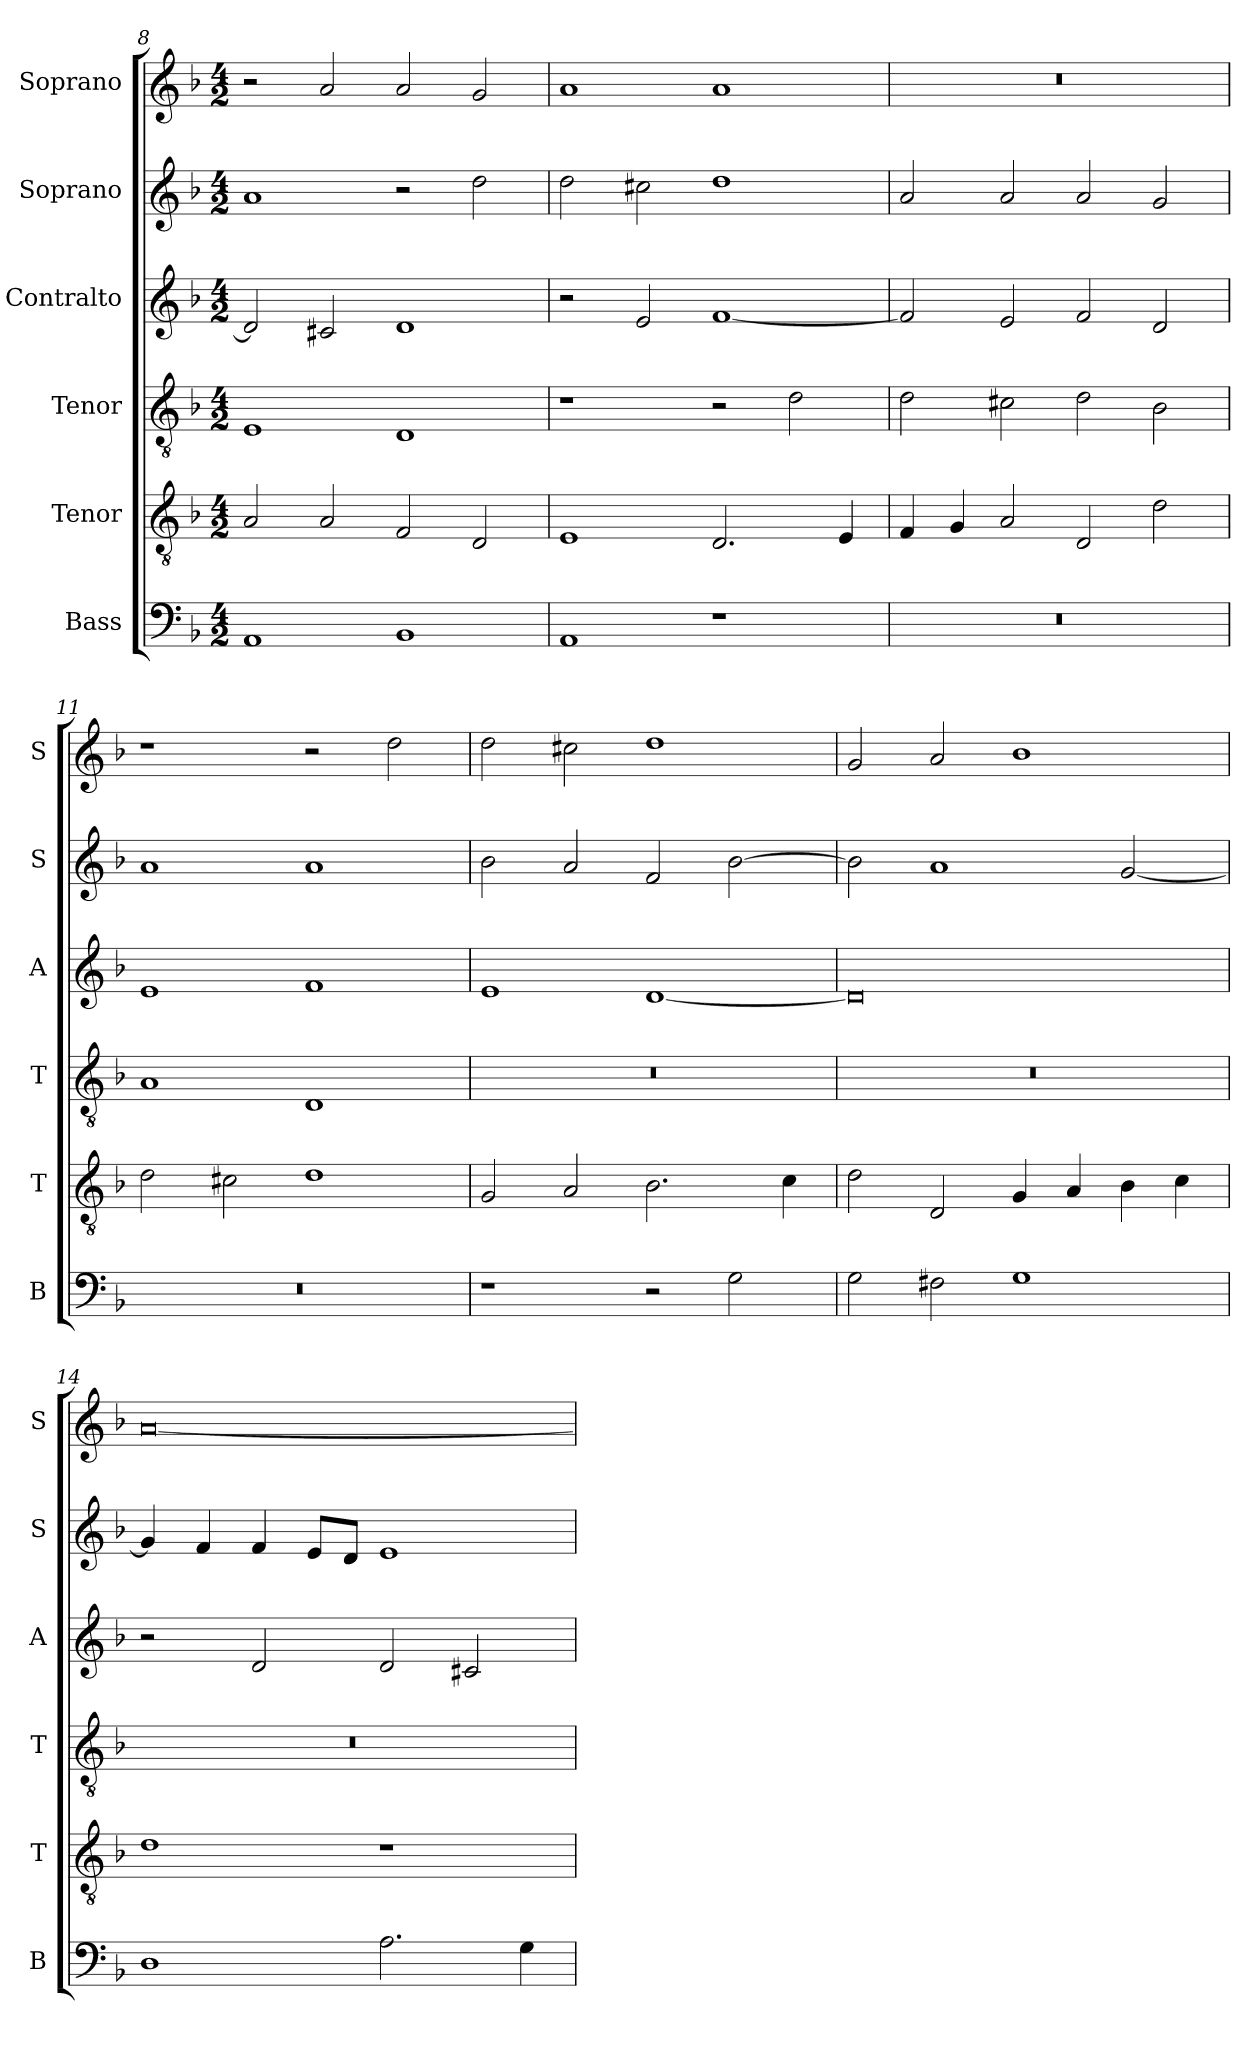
**kern	**kern	**kern	**kern	**kern	**kern
*part6	*part5	*part4	*part3	*part2	*part1
*staff6	*staff5	*staff4	*staff3	*staff2	*staff1
*I"Bass	*I"Tenor	*I"Tenor	*I"Contralto	*I"Soprano	*I"Soprano
*I'B	*I'T	*I'T	*I'A	*I'S	*I'S
*clefF4	*clefGv2	*clefGv2	*clefG2	*clefG2	*clefG2
*k[b-]	*k[b-]	*k[b-]	*k[b-]	*k[b-]	*k[b-]
*G:dor	*G:dor	*G:dor	*G:dor	*G:dor	*G:dor
*M4/2	*M4/2	*M4/2	*M4/2	*M4/2	*M4/2
=8	=8	=8	=8	=8	=8
1AA	2A	1E	2d]	1a	2r
.	2A	.	2c#X	.	2a
1BB-	2F	1D	1d	2r	2a
.	2D	.	.	2dd	2g
=9	=9	=9	=9	=9	=9
1AA	1E	1r	2r	2dd	1a
.	.	.	2e	2cc#X	.
1r	2.D	2r	[1f	1dd	1a
.	.	2d	.	.	.
.	4E	.	.	.	.
=10	=10	=10	=10	=10	=10
0r	4F	2d	2f]	2a	0r
.	4G	.	.	.	.
.	2A	2c#X	2e	2a	.
.	2D	2d	2f	2a	.
.	2d	2B-	2d	2g	.
=11	=11	=11	=11	=11	=11
0r	2d	1A	1e	1a	1r
.	2c#X	.	.	.	.
.	1d	1D	1f	1a	2r
.	.	.	.	.	2dd
=12	=12	=12	=12	=12	=12
1r	2G	0r	1e	2b-	2dd
.	2A	.	.	2a	2cc#X
2r	2.B-	.	[1d	2f	1dd
2G	.	.	.	[2b-	.
.	4c	.	.	.	.
=13	=13	=13	=13	=13	=13
2G	2d	0r	0d]	2b-]	2g
2F#X	2D	.	.	1a	2a
1G	4G	.	.	.	1b-
.	4A	.	.	.	.
.	4B-	.	.	[2g	.
.	4c	.	.	.	.
=14	=14	=14	=14	=14	=14
1D	1d	0r	2r	4g]	[0a
.	.	.	.	4f	.
.	.	.	2d	4f	.
.	.	.	.	8e/L	.
.	.	.	.	8d/J	.
2.A	1r	.	2d	1e	.
.	.	.	2c#X	.	.
4G	.	.	.	.	.
=	=	=	=	=	=
*-	*-	*-	*-	*-	*-
